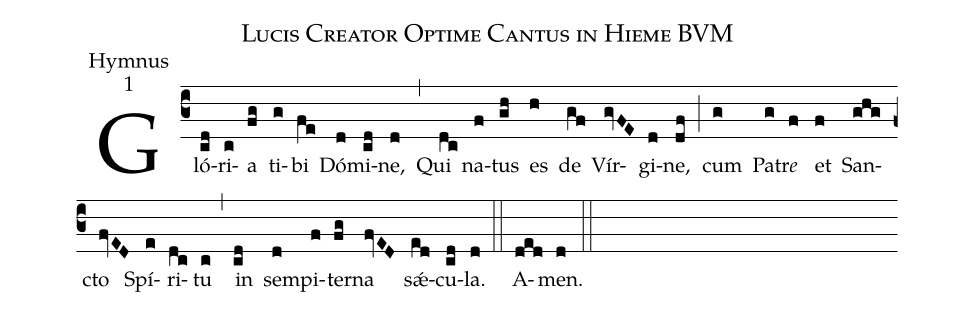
name:Lucis Creator Optime Cantus in Hieme BVM;
office-part: Hymnus;
mode: 1;
%%
Gló(cd)ri(c)a(fg) ti(g)bi(fe) Dó(d)mi(cd)ne,(d) (,) Qui(dc) na(f)tus(gh) es(h) de(gf) Vír(gvFE)gi(d)ne,(df) (;) cum(g) Pa(g)tr<i>e</i>(f) et(f) San(ghg)cto(fvED) Spí(e)ri(dc)tu(c)  (,) in(cd) sem(d)pi(f)ter(fg)na(fvED) sǽ(ed)cu(cd)la.(d) (::) A(ded)men.(d) (::)
